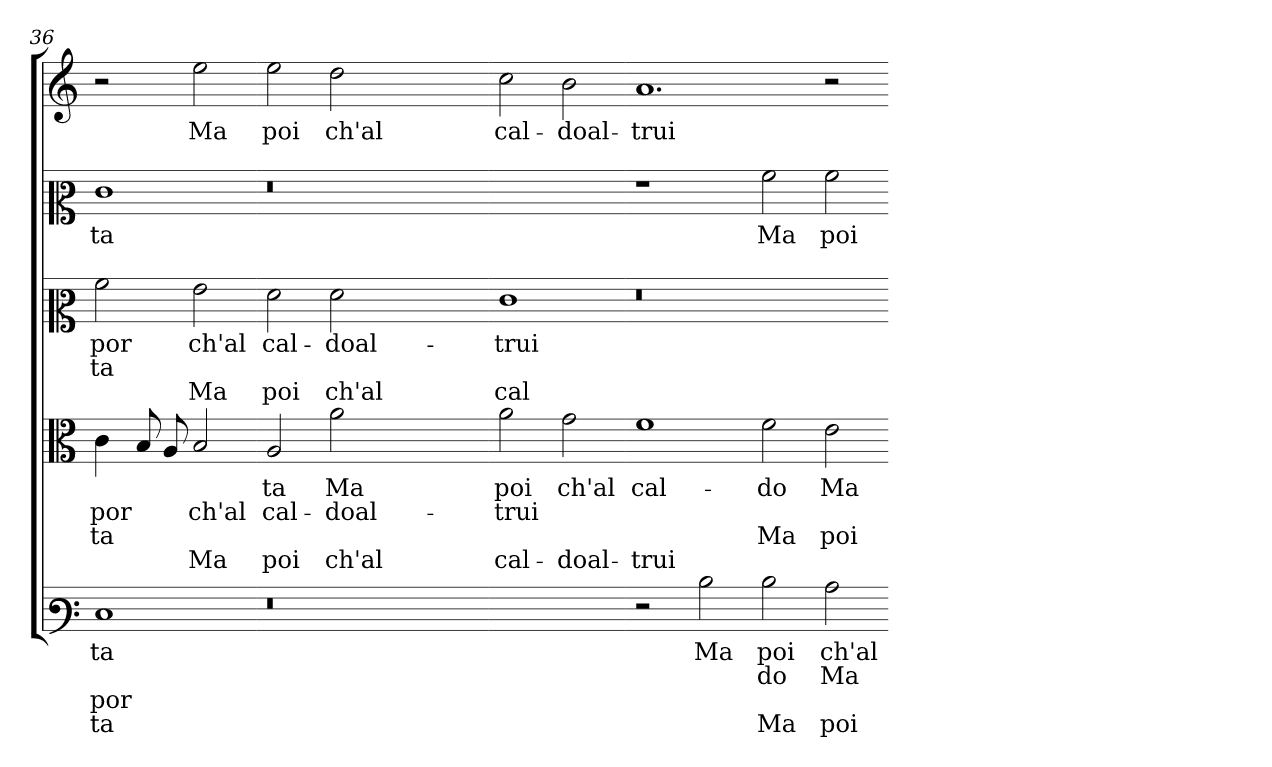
**kern	**text	**text	**text	**text	**kern	**text	**text	**text	**text	**kern	**text	**text	**text	**kern	**text	**kern	**text
*part5	*part5	*part5	*part5	*part5	*part4	*part4	*part4	*part4	*part4	*part3	*part3	*part3	*part3	*part2	*part2	*part1	*part1
*staff5	*staff5	*staff5	*staff5	*staff5	*staff4	*staff4	*staff4	*staff4	*staff4	*staff3	*staff3	*staff3	*staff3	*staff2	*staff2	*staff1	*staff1
*clefF3	*	*	*	*	*clefC3	*	*	*	*	*clefC2	*	*	*	*clefC2	*	*clefG2	*
*k[]	*	*	*	*	*k[]	*	*	*	*	*k[]	*	*	*	*k[]	*	*k[]	*
=36	=36	=36	=36	=36	=36	=36	=36	=36	=36	=36	=36	=36	=36	=36	=36	=36	=36
1E	ta	.	por	ta	4c	.	por	ta	.	2a	por	ta	.	1e	ta	2r	.
.	.	.	.	.	8B	.	.	.	.	.	.	.	.	.	.	.	.
.	.	.	.	.	8A	.	.	.	.	.	.	.	.	.	.	.	.
.	.	.	.	.	2B	.	ch'al	.	Ma	2g	ch'al	.	Ma	.	.	2ee	Ma
=37-	=37-	=37-	=37-	=37-	=37-	=37-	=37-	=37-	=37-	=37-	=37-	=37-	=37-	=37-	=37-	=37-	=37-
0r	.	.	.	.	2A	ta	cal-	.	poi	2f	cal-	.	poi	0r	.	2ee	poi
.	.	.	.	.	2a	Ma	doal-	.	ch'al	2f	doal-	.	ch'al	.	.	2dd	ch'al
.	.	.	.	.	1ryy	.	.	.	.	1ryy	.	.	.	.	.	1ryy	.
=38-	=38-	=38-	=38-	=38-	=38-	=38-	=38-	=38-	=38-	=38-	=38-	=38-	=38-	=38-	=38-	=38-	=38-
1ryy	.	.	.	.	2a	poi	trui	.	cal-	1e	trui	.	cal-	1ryy	.	2cc	cal-
.	.	.	.	.	2g	ch'al	.	.	doal-	.	.	.	.	.	.	2b	doal-
=39-	=39-	=39-	=39-	=39-	=39-	=39-	=39-	=39-	=39-	=39-	=39-	=39-	=39-	=39-	=39-	=39-	=39-
2r	.	.	.	.	1f	cal-	.	.	trui	0r	.	.	.	1r	.	1.a	trui
2d	Ma	.	.	.	.	.	.	.	.	.	.	.	.	.	.	.	.
2d	poi	do	.	Ma	2f	do	.	Ma	.	.	.	.	.	2a	Ma	.	.
2c	ch'al	Ma	.	poi	2e	Ma	.	poi	.	.	.	.	.	2a	poi	2r	.
=-	=-	=-	=-	=-	=-	=-	=-	=-	=-	=-	=-	=-	=-	=-	=-	=-	=-
*-	*-	*-	*-	*-	*-	*-	*-	*-	*-	*-	*-	*-	*-	*-	*-	*-	*-
